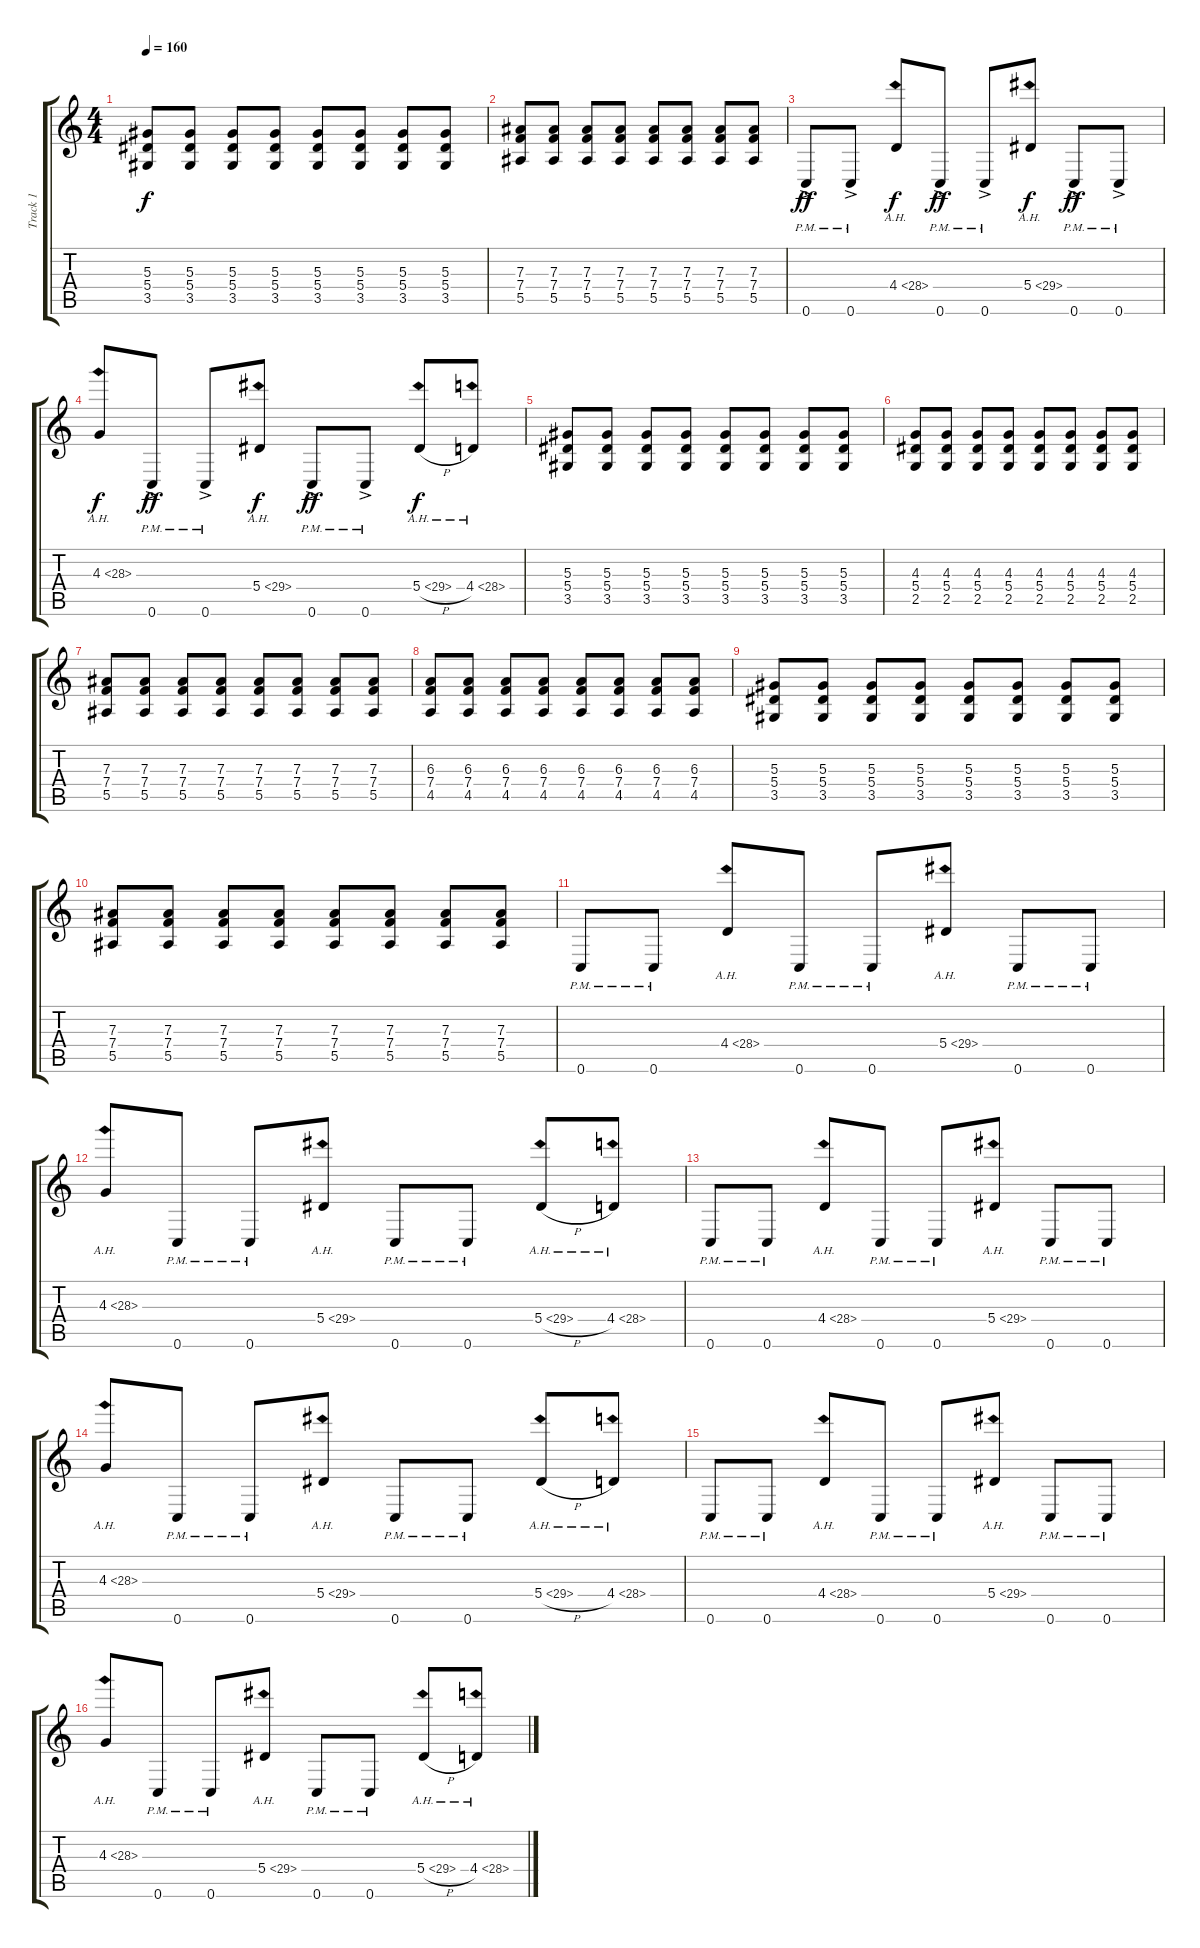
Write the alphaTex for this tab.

\track ("Track 1" "Track 1") {instrument distortionguitar}
\staff {score tabs}
\tuning (C4 G3 Eb3 Bb2 F2 C2) {hide}
\ts (4 4)
\tempo 160
\clef g2
\ks c
(5.3 5.4 3.5).8{dy f} (5.3 5.4 3.5).8 (5.3 5.4 3.5).8 (5.3 5.4 3.5).8 (5.3 5.4 3.5).8 (5.3 5.4 3.5).8 (5.3 5.4 3.5).8 (5.3 5.4 3.5).8 |
(7.3 7.4 5.5).8 (7.3 7.4 5.5).8 (7.3 7.4 5.5).8 (7.3 7.4 5.5).8 (7.3 7.4 5.5).8 (7.3 7.4 5.5).8 (7.3 7.4 5.5).8 (7.3 7.4 5.5).8 |
0.6{ac pm}.8{dy ff} 0.6{ac pm}.8 4.4{ah 24}.8{dy f} 0.6{ac pm}.8{dy ff} 0.6{ac pm}.8 5.4{ah 24}.8{dy f} 0.6{ac pm}.8{dy ff} 0.6{ac pm}.8 |
4.3{ah 24}.8{dy f} 0.6{ac pm}.8{dy ff} 0.6{ac pm}.8 5.4{ah 24}.8{dy f} 0.6{ac pm}.8{dy ff} 0.6{ac pm}.8 5.4{ah 24 h}.8{dy f} 4.4{ah 24}.8 |
(5.3 5.4 3.5).8 (5.3 5.4 3.5).8 (5.3 5.4 3.5).8 (5.3 5.4 3.5).8 (5.3 5.4 3.5).8 (5.3 5.4 3.5).8 (5.3 5.4 3.5).8 (5.3 5.4 3.5).8 |
(4.3 5.4 2.5).8 (4.3 5.4 2.5).8 (4.3 5.4 2.5).8 (4.3 5.4 2.5).8 (4.3 5.4 2.5).8 (4.3 5.4 2.5).8 (4.3 5.4 2.5).8 (4.3 5.4 2.5).8 |
(7.3 7.4 5.5).8 (7.3 7.4 5.5).8 (7.3 7.4 5.5).8 (7.3 7.4 5.5).8 (7.3 7.4 5.5).8 (7.3 7.4 5.5).8 (7.3 7.4 5.5).8 (7.3 7.4 5.5).8 |
(6.3 7.4 4.5).8 (6.3 7.4 4.5).8 (6.3 7.4 4.5).8 (6.3 7.4 4.5).8 (6.3 7.4 4.5).8 (6.3 7.4 4.5).8 (6.3 7.4 4.5).8 (6.3 7.4 4.5).8 |
(5.3 5.4 3.5).8 (5.3 5.4 3.5).8 (5.3 5.4 3.5).8 (5.3 5.4 3.5).8 (5.3 5.4 3.5).8 (5.3 5.4 3.5).8 (5.3 5.4 3.5).8 (5.3 5.4 3.5).8 |
(7.3 7.4 5.5).8 (7.3 7.4 5.5).8 (7.3 7.4 5.5).8 (7.3 7.4 5.5).8 (7.3 7.4 5.5).8 (7.3 7.4 5.5).8 (7.3 7.4 5.5).8 (7.3 7.4 5.5).8 |
0.6{pm}.8 0.6{pm}.8 4.4{ah 24}.8 0.6{pm}.8 0.6{pm}.8 5.4{ah 24}.8 0.6{pm}.8 0.6{pm}.8 |
4.3{ah 24}.8 0.6{pm}.8 0.6{pm}.8 5.4{ah 24}.8 0.6{pm}.8 0.6{pm}.8 5.4{ah 24 h}.8 4.4{ah 24}.8 |
0.6{pm}.8 0.6{pm}.8 4.4{ah 24}.8 0.6{pm}.8 0.6{pm}.8 5.4{ah 24}.8 0.6{pm}.8 0.6{pm}.8 |
4.3{ah 24}.8 0.6{pm}.8 0.6{pm}.8 5.4{ah 24}.8 0.6{pm}.8 0.6{pm}.8 5.4{ah 24 h}.8 4.4{ah 24}.8 |
0.6{pm}.8 0.6{pm}.8 4.4{ah 24}.8 0.6{pm}.8 0.6{pm}.8 5.4{ah 24}.8 0.6{pm}.8 0.6{pm}.8 |
4.3{ah 24}.8 0.6{pm}.8 0.6{pm}.8 5.4{ah 24}.8 0.6{pm}.8 0.6{pm}.8 5.4{ah 24 h}.8 4.4{ah 24}.8
